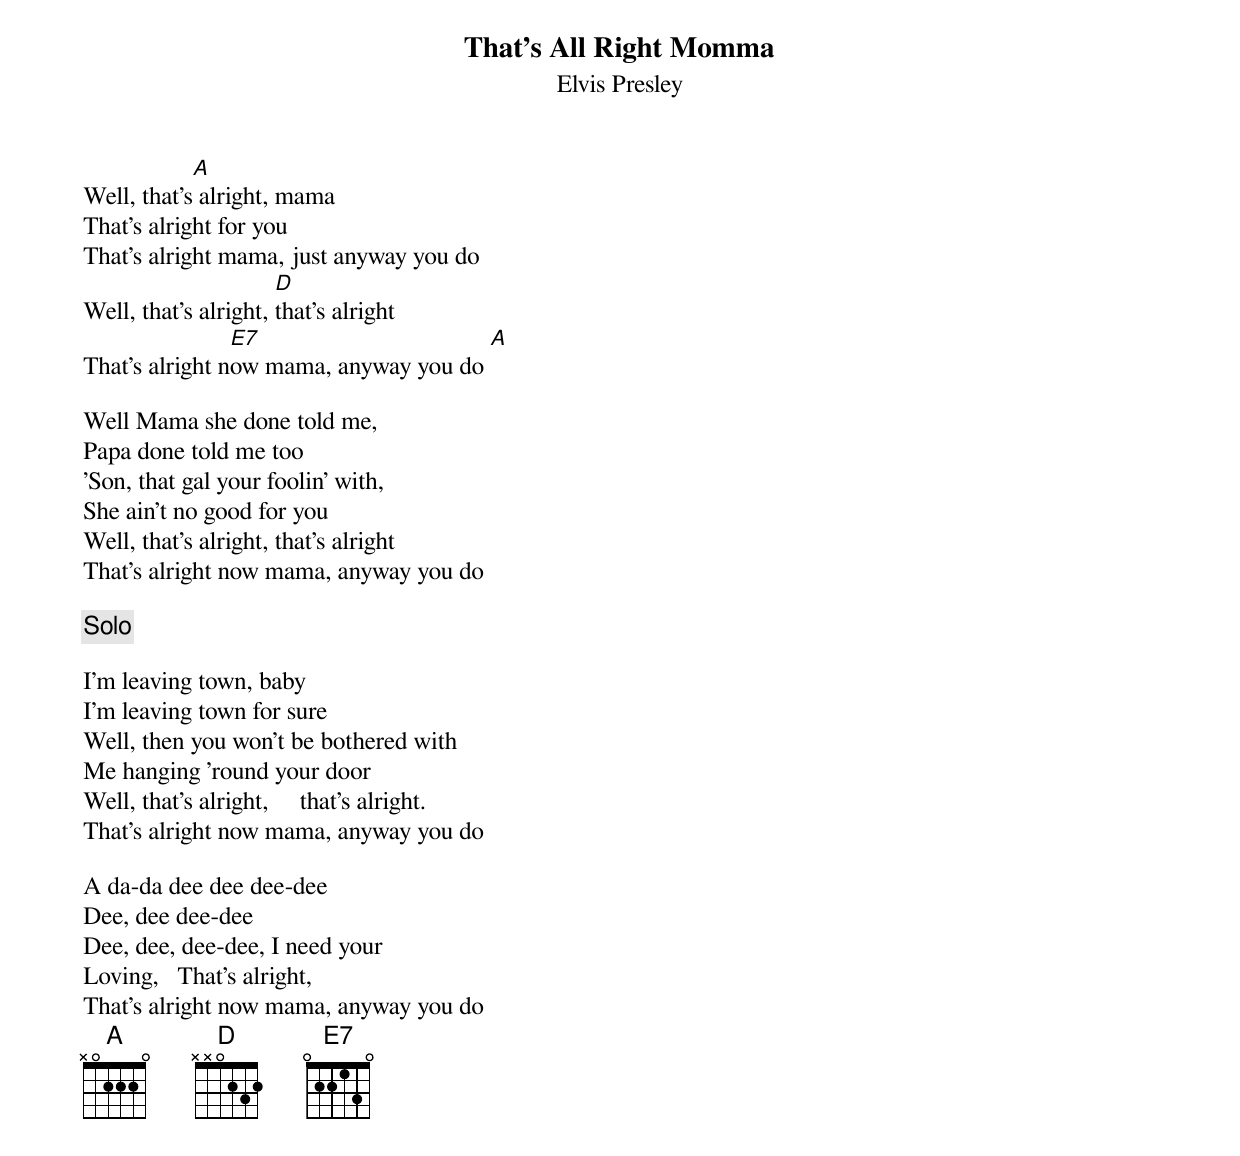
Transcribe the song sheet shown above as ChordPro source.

{title:That's All Right Momma}
{subtitle:Elvis Presley}
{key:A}
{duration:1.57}
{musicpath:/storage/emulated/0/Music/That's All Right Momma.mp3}

Well, that's[A] alright, mama
That's alright for you
That's alright mama, just anyway you do
Well, that's alright, [D]that's alright
That's alright n[E7]ow mama, anyway you do [A]

Well Mama she done told me,
Papa done told me too
'Son, that gal your foolin' with,
She ain't no good for you
Well, that's alright, that's alright
That's alright now mama, anyway you do

{c:Solo}

I'm leaving town, baby
I'm leaving town for sure
Well, then you won't be bothered with
Me hanging 'round your door
Well, that's alright,     that's alright.
That's alright now mama, anyway you do

A da-da dee dee dee-dee
Dee, dee dee-dee
Dee, dee, dee-dee, I need your
Loving,   That's alright,
That's alright now mama, anyway you do
